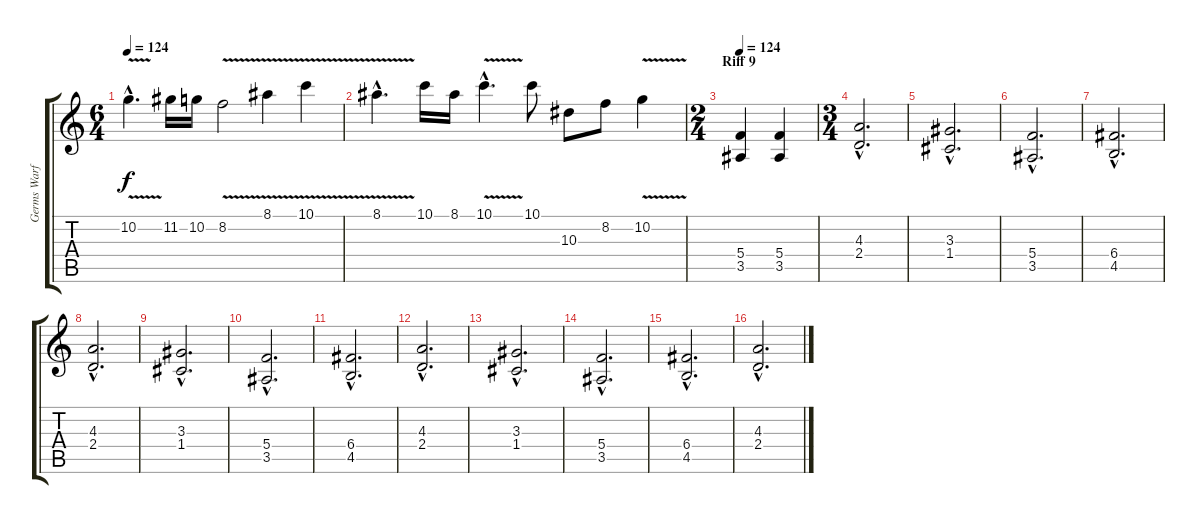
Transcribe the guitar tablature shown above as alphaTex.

\track ("Germs Warfare (Guitar Soul Deux)" "Germs Warf") {instrument distortionguitar}
\staff {score tabs}
\tuning (D4 A3 F3 C3 G2 D2) {hide}
\ts (6 4)
\tempo 124
\clef g2
\ks c
10.2{v hac}.4{d dy f} 11.2.16 10.2.16 8.2{v}.2 8.1{v}.4 10.1{v}.4 |
8.1{v hac}.4{d} 10.1.16 8.1.16 10.1{v hac}.4{d} 10.1.8 10.3.8 8.2.8 10.2{v}.4 |
\ts (2 4)
\section ("" "Riff 9")
\tempo 124
(5.4 3.5).4 (5.4 3.5).4 |
\ts (3 4)
(4.3{hac} 2.4{hac}).2{d} |
(3.3{hac} 1.4{hac}).2{d} |
(5.4{hac} 3.5{hac}).2{d} |
(6.4{hac} 4.5{hac}).2{d} |
(4.3{hac} 2.4{hac}).2{d} |
(3.3{hac} 1.4{hac}).2{d} |
(5.4{hac} 3.5{hac}).2{d} |
(6.4{hac} 4.5{hac}).2{d} |
(4.3{hac} 2.4{hac}).2{d} |
(3.3{hac} 1.4{hac}).2{d} |
(5.4{hac} 3.5{hac}).2{d} |
(6.4{hac} 4.5{hac}).2{d} |
(4.3{hac} 2.4{hac}).2{d}
